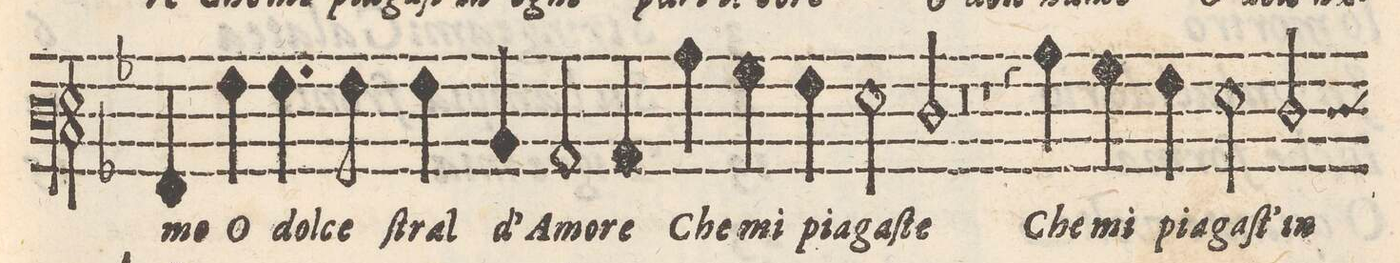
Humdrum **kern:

**kern	**text
*I"BASSO	*
*clefF3	*
*k[b-]	*
*M2/1	*
4AA/	-mo
4A\	O
4.A\	dol-
8A\	-ce
4A\	ſtral
4D/	d'A-
2C/	-mo-
=23-	=23-
4C/	-re
4c\	Che
4B-\	mi
4A\	pia-
2G\	-ga-
2F/	-ſte
=24-	=24-
0r	.
=25-	=25-
1r	.
4r	.
4c\	Che
4B-\	mi
4A\	pia-
=26-	=26-
2G\	-gaſt'-
2F/	-in
*-	*-
